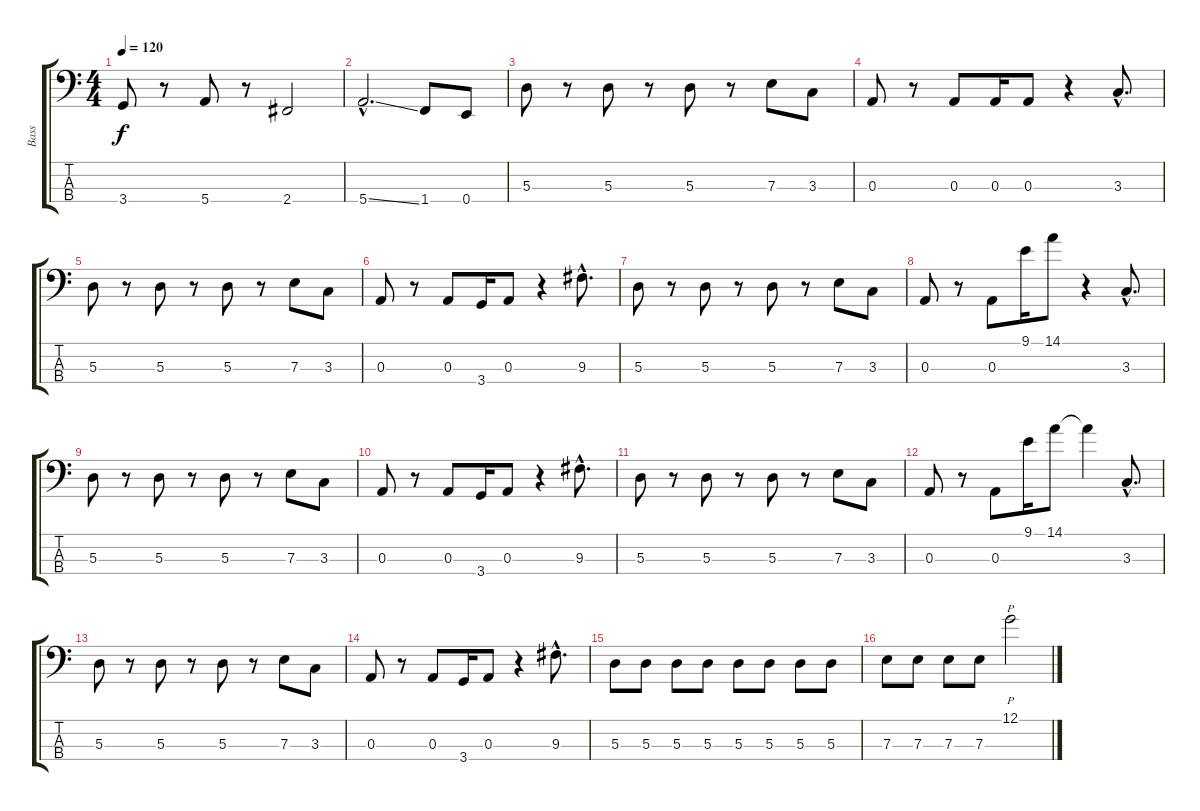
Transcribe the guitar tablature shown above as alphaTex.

\track ("Bass" "Bass") {instrument electricbasspick}
\staff {score tabs}
\tuning (G2 D2 A1 E1) {hide}
\ts (4 4)
\tempo 120
\clef f4
\ks c
3.4.8{dy f} r.8 5.4.8 r.8 2.4.2 |
5.4{ss hac}.2{d} 1.4.8 0.4.8 |
5.3.8 r.8 5.3.8 r.8 5.3.8 r.8 7.3.8 3.3.8 |
0.3.8 r.8 0.3.8 0.3.16 0.3.8 r.4 3.3{hac}.8{d} |
5.3.8 r.8 5.3.8 r.8 5.3.8 r.8 7.3.8 3.3.8 |
0.3.8 r.8 0.3.8 3.4.16 0.3.8 r.4 9.3{hac}.8{d} |
5.3.8 r.8 5.3.8 r.8 5.3.8 r.8 7.3.8 3.3.8 |
0.3.8 r.8 0.3.8 9.1.16 14.1.8 r.4 3.3{hac}.8{d} |
5.3.8 r.8 5.3.8 r.8 5.3.8 r.8 7.3.8 3.3.8 |
0.3.8 r.8 0.3.8 3.4.16 0.3.8 r.4 9.3{hac}.8{d} |
5.3.8 r.8 5.3.8 r.8 5.3.8 r.8 7.3.8 3.3.8 |
0.3.8 r.8 0.3.8 9.1.16 14.1.8 14.1{t}.4 3.3{hac}.8{d} |
5.3.8 r.8 5.3.8 r.8 5.3.8 r.8 7.3.8 3.3.8 |
0.3.8 r.8 0.3.8 3.4.16 0.3.8 r.4 9.3{hac}.8{d} |
5.3.8 5.3.8 5.3.8 5.3.8 5.3.8 5.3.8 5.3.8 5.3.8 |
7.3.8 7.3.8 7.3.8 7.3.8 12.1.2{p}
